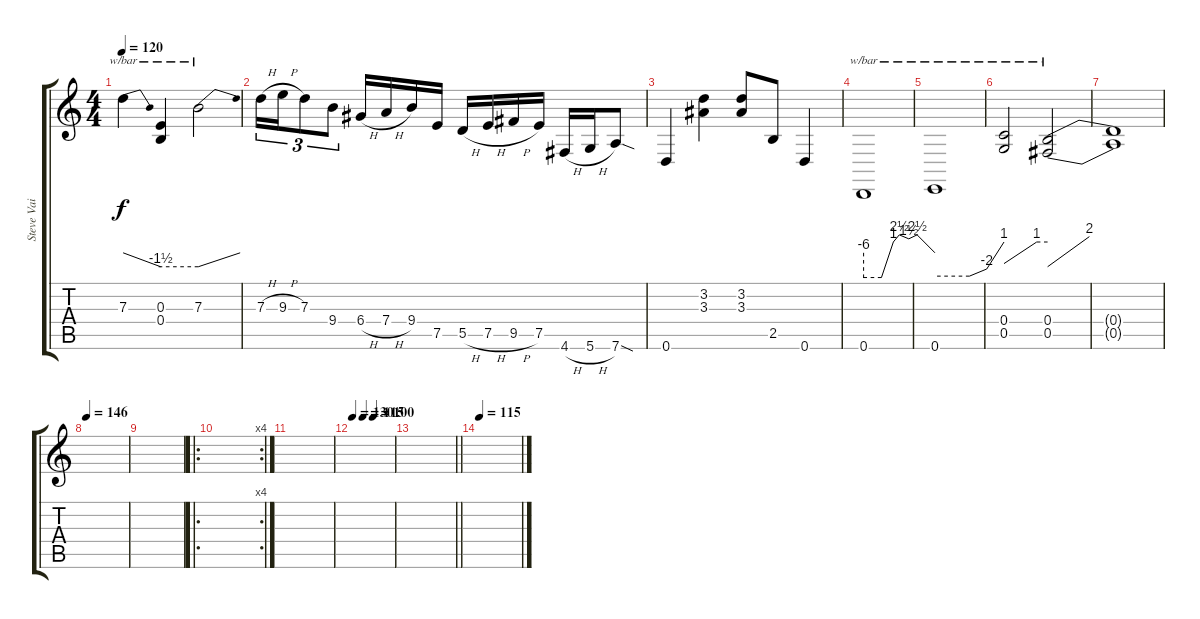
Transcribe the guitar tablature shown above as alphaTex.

\track ("Steve Vai (drop D)" "Steve Vai ") {instrument distortionguitar}
\staff {score tabs}
\tuning (E4 B3 G3 D3 A2 D2) {hide}
\ts (4 4)
\tempo 120
\clef g2
\ks c
7.3.4{tbe (dive default 0 0 60 -6) dy f} (0.3 0.4).4{tbe (hold default 0 -6 60 -6)} 7.3.2{tbe (dive default 0 -6 60 0)} |
7.3{h}.16{tu (3 2)} 9.3{h}.16{tu (3 2)} 7.3.8{tu (3 2)} 9.4.8{tu (3 2)} 6.4{h}.16 7.4{h}.16 9.4.16 7.5.16 5.5{h}.16 7.5{h}.16 9.5{h}.16 7.5.16 4.6{h}.16 5.6{h}.16 7.6{sod}.8 |
0.6.4 (3.2 3.3).4 (3.2 3.3).8 2.5.8 0.6.4 |
0.6.1{tbe (custom default 0 -24 15 -24 25 4 30 10 38 6 45 10 60 0)} |
0.6.1{tbe (custom default 0 -20 30 -20 45 -8 60 4)} |
(0.4 0.5).2{tbe (custom default 0 -4 45 4 60 4)} (0.4 0.5).2{tbe (dive default 0 -6 60 8)} |
(0.4{t} 0.5{t}).1 |
\tempo 146
|
|
\ro
\rc 4
|
|
\tempo 130
\tempo (115 0.25)
\tempo (100 0.5)
|
\barLineRight lightlight
|
\tempo 115
